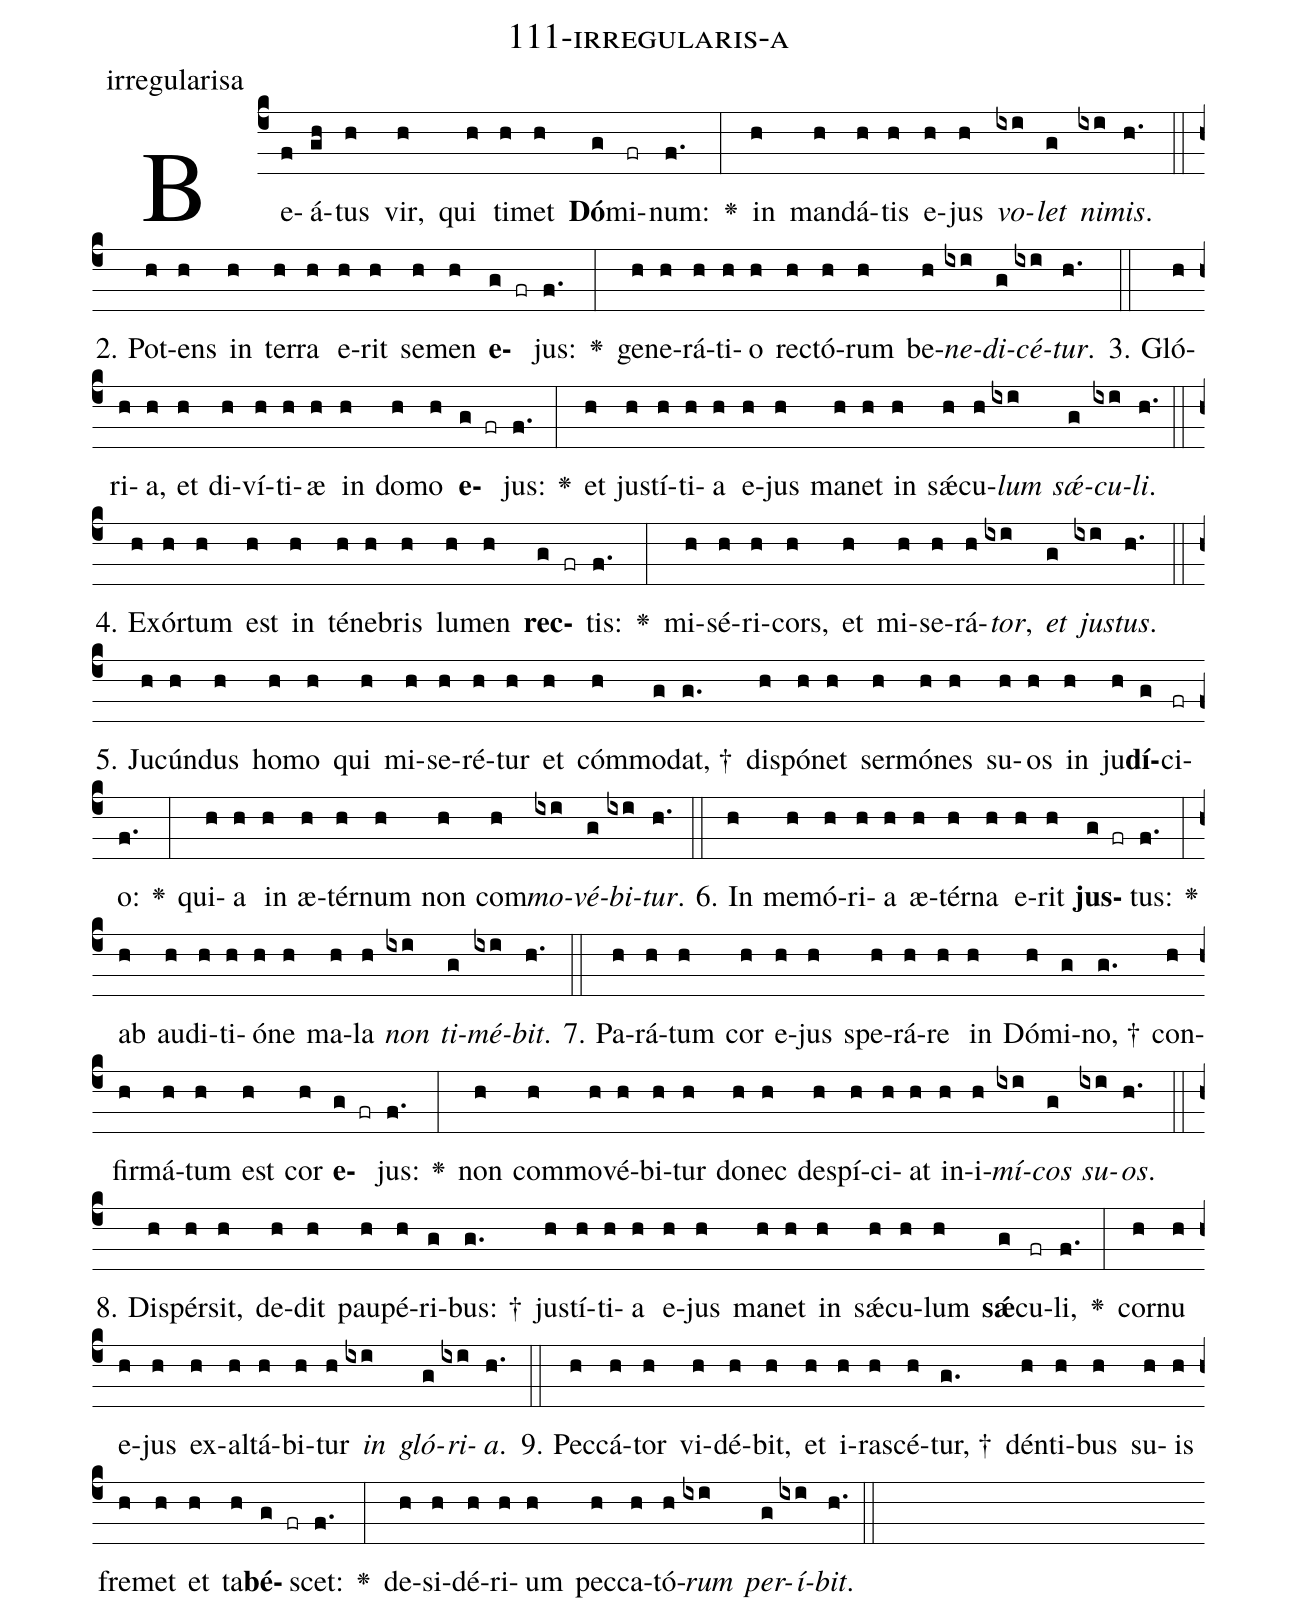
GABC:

name: 111-irregularis-a;
annotation: irregularisa;
%%
(c4)Be(f)á(gh)tus(h) vir,(h) qui(h) ti(h)met(h) <b>Dó</b>(g)mi(fr)num:(f.) <v>\greheightstar</v>(:) in(h) man(h)dá(h)tis(h) e(h)jus(h) <i>vo</i>(ixi)<i>let</i>(g) <i>ni</i>(ixi)<i>mis</i>.(h.) (::)
2. Pot(h)ens(h) in(h) ter(h)ra(h) e(h)rit(h) se(h)men(h) <b>e</b>(g fr)jus:(f.) <v>\greheightstar</v>(:) ge(h)ne(h)rá(h)ti(h)o(h) rec(h)tó(h)rum(h) be(h)<i>ne</i>(ixi)<i>di</i>(g)<i>cé</i>(ixi)<i>tur</i>.(h.) (::)
3. Gló(h)ri(h)a,(h) et(h) di(h)ví(h)ti(h)æ(h) in(h) do(h)mo(h) <b>e</b>(g fr)jus:(f.) <v>\greheightstar</v>(:) et(h) jus(h)tí(h)ti(h)a(h) e(h)jus(h) ma(h)net(h) in(h) sǽ(h)cu(h)<i>lum</i>(ixi) <i>sǽ</i>(g)<i>cu</i>(ixi)<i>li</i>.(h.) (::)
4. Ex(h)ór(h)tum(h) est(h) in(h) té(h)ne(h)bris(h) lu(h)men(h) <b>rec</b>(g fr)tis:(f.) <v>\greheightstar</v>(:) mi(h)sé(h)ri(h)cors,(h) et(h) mi(h)se(h)rá(h)<i>tor</i>,(ixi) <i>et</i>(g) <i>jus</i>(ixi)<i>tus</i>.(h.) (::)
5. Ju(h)cún(h)dus(h) ho(h)mo(h) qui(h) mi(h)se(h)ré(h)tur(h) et(h) cóm(h)mo(g)dat, †(g.) dis(h)pó(h)net(h) ser(h)mó(h)nes(h) su(h)os(h) in(h) ju(h)<b>dí</b>(g)ci(fr)o:(f.) <v>\greheightstar</v>(:) qui(h)a(h) in(h) æ(h)tér(h)num(h) non(h) com(h)<i>mo</i>(ixi)<i>vé</i>(g)<i>bi</i>(ixi)<i>tur</i>.(h.) (::)
6. In(h) me(h)mó(h)ri(h)a(h) æ(h)tér(h)na(h) e(h)rit(h) <b>jus</b>(g fr)tus:(f.) <v>\greheightstar</v>(:) ab(h) au(h)di(h)ti(h)ó(h)ne(h) ma(h)la(h) <i>non</i>(ixi) <i>ti</i>(g)<i>mé</i>(ixi)<i>bit</i>.(h.) (::)
7. Pa(h)rá(h)tum(h) cor(h) e(h)jus(h) spe(h)rá(h)re(h) in(h) Dó(h)mi(g)no, †(g.) con(h)fir(h)má(h)tum(h) est(h) cor(h) <b>e</b>(g fr)jus:(f.) <v>\greheightstar</v>(:) non(h) com(h)mo(h)vé(h)bi(h)tur(h) do(h)nec(h) de(h)spí(h)ci(h)at(h) in(h)i(h)<i>mí</i>(ixi)<i>cos</i>(g) <i>su</i>(ixi)<i>os</i>.(h.) (::)
8. Di(h)spér(h)sit,(h) de(h)dit(h) pau(h)pé(h)ri(g)bus: †(g.) jus(h)tí(h)ti(h)a(h) e(h)jus(h) ma(h)net(h) in(h) sǽ(h)cu(h)lum(h) <b>sǽ</b>(g)cu(fr)li,(f.) <v>\greheightstar</v>(:) cor(h)nu(h) e(h)jus(h) ex(h)al(h)tá(h)bi(h)tur(h) <i>in</i>(ixi) <i>gló</i>(g)<i>ri</i>(ixi)<i>a</i>.(h.) (::)
9. Pec(h)cá(h)tor(h) vi(h)dé(h)bit,(h) et(h) i(h)ra(h)scé(h)tur, †(g.) dén(h)ti(h)bus(h) su(h)is(h) fre(h)met(h) et(h) ta(h)<b>bé</b>(g fr)scet:(f.) <v>\greheightstar</v>(:) de(h)si(h)dé(h)ri(h)um(h) pec(h)ca(h)tó(h)<i>rum</i>(ixi) <i>per</i>(g)<i>í</i>(ixi)<i>bit</i>.(h.) (::)
